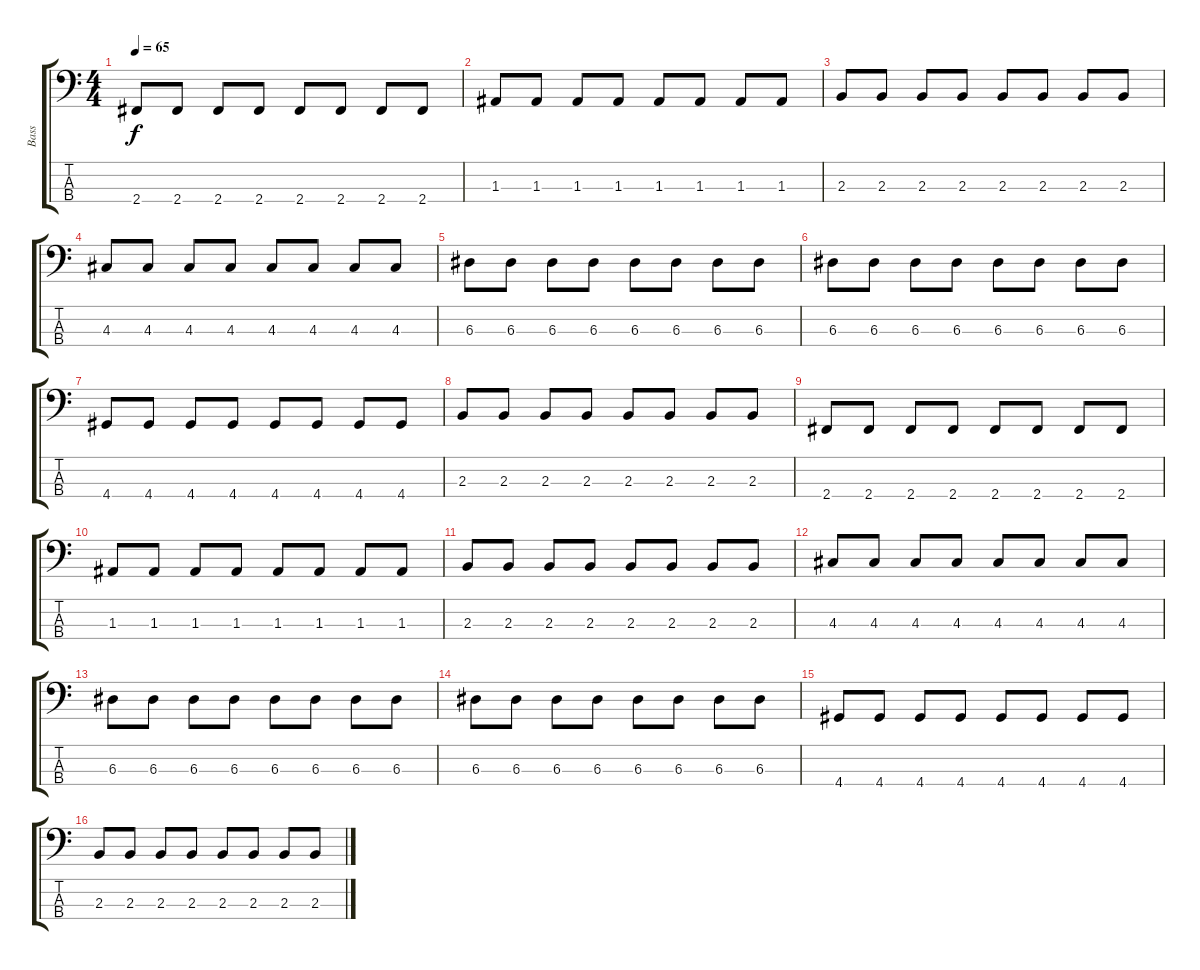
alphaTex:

\track ("Bass" "Bass") {instrument electricbassfinger}
\staff {score tabs}
\tuning (G2 D2 A1 E1) {hide}
\ts (4 4)
\tempo 65
\clef f4
\ks c
2.4.8{dy f} 2.4.8 2.4.8 2.4.8 2.4.8 2.4.8 2.4.8 2.4.8 |
1.3.8 1.3.8 1.3.8 1.3.8 1.3.8 1.3.8 1.3.8 1.3.8 |
2.3.8 2.3.8 2.3.8 2.3.8 2.3.8 2.3.8 2.3.8 2.3.8 |
4.3.8 4.3.8 4.3.8 4.3.8 4.3.8 4.3.8 4.3.8 4.3.8 |
6.3.8 6.3.8 6.3.8 6.3.8 6.3.8 6.3.8 6.3.8 6.3.8 |
6.3.8 6.3.8 6.3.8 6.3.8 6.3.8 6.3.8 6.3.8 6.3.8 |
4.4.8 4.4.8 4.4.8 4.4.8 4.4.8 4.4.8 4.4.8 4.4.8 |
2.3.8 2.3.8 2.3.8 2.3.8 2.3.8 2.3.8 2.3.8 2.3.8 |
2.4.8 2.4.8 2.4.8 2.4.8 2.4.8 2.4.8 2.4.8 2.4.8 |
1.3.8 1.3.8 1.3.8 1.3.8 1.3.8 1.3.8 1.3.8 1.3.8 |
2.3.8 2.3.8 2.3.8 2.3.8 2.3.8 2.3.8 2.3.8 2.3.8 |
4.3.8 4.3.8 4.3.8 4.3.8 4.3.8 4.3.8 4.3.8 4.3.8 |
6.3.8 6.3.8 6.3.8 6.3.8 6.3.8 6.3.8 6.3.8 6.3.8 |
6.3.8 6.3.8 6.3.8 6.3.8 6.3.8 6.3.8 6.3.8 6.3.8 |
4.4.8 4.4.8 4.4.8 4.4.8 4.4.8 4.4.8 4.4.8 4.4.8 |
2.3.8 2.3.8 2.3.8 2.3.8 2.3.8 2.3.8 2.3.8 2.3.8
